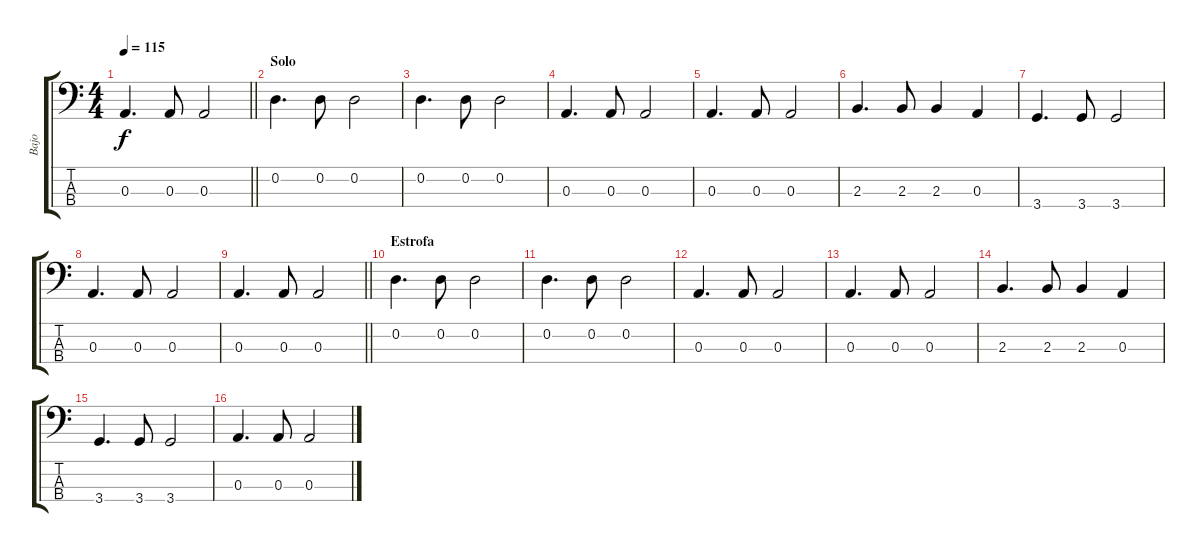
\track ("Bajo" "Bajo") {instrument electricbassfinger}
\staff {score tabs}
\tuning (G2 D2 A1 E1) {hide}
\ts (4 4)
\tempo 115
\clef f4
\barLineRight lightlight
\ks c
0.3.4{d dy f} 0.3.8 0.3.2 |
\section ("" "Solo")
0.2.4{d} 0.2.8 0.2.2 |
0.2.4{d} 0.2.8 0.2.2 |
0.3.4{d} 0.3.8 0.3.2 |
0.3.4{d} 0.3.8 0.3.2 |
2.3.4{d} 2.3.8 2.3.4 0.3.4 |
3.4.4{d} 3.4.8 3.4.2 |
0.3.4{d} 0.3.8 0.3.2 |
\barLineRight lightlight
0.3.4{d} 0.3.8 0.3.2 |
\section ("" "Estrofa")
0.2.4{d} 0.2.8 0.2.2 |
0.2.4{d} 0.2.8 0.2.2 |
0.3.4{d} 0.3.8 0.3.2 |
0.3.4{d} 0.3.8 0.3.2 |
2.3.4{d} 2.3.8 2.3.4 0.3.4 |
3.4.4{d} 3.4.8 3.4.2 |
0.3.4{d} 0.3.8 0.3.2
